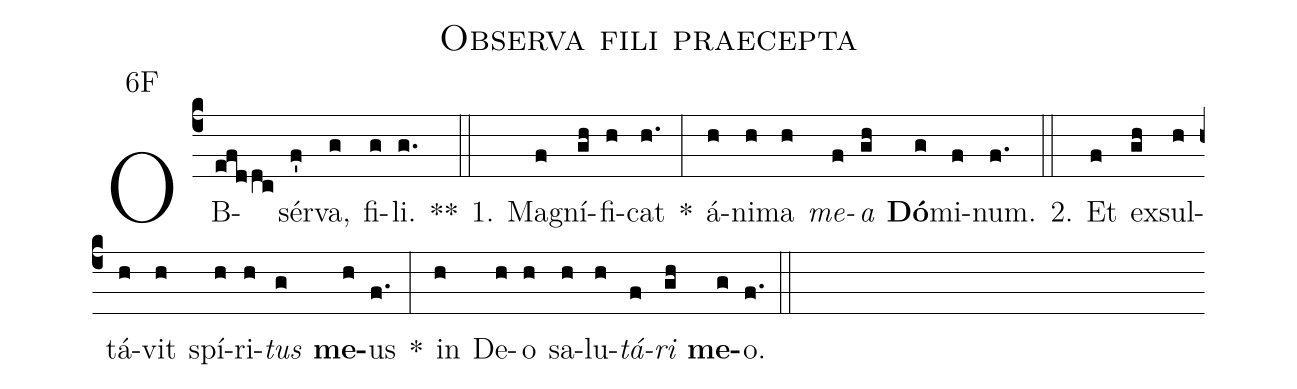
name:Observa fili praecepta;
office-part:Antiphona;
mode:6;
annotation:6F;
%%
(c4) OB(efddc)sér(f')va,(g) fi(g)li.(g.) **(::)
1. Ma(f)gní(gh)fi(h)cat(h.) *(:) á(h)ni(h)ma(h) <i>me</i>(f)<i>a</i>(gh) <b>Dó</b>(g)mi(f)num.(f.) (::)
2. Et(f) ex(gh)sul(h)tá(h)vit(h) spí(h)ri(h)<i>tus</i>(g) <b>me</b>(h)us(f.) *(:) in(h) De(h)o(h) sa(h)lu(h)<i>tá</i>(f)<i>ri</i>(gh) <b>me</b>(g)o.(f.) (::)
